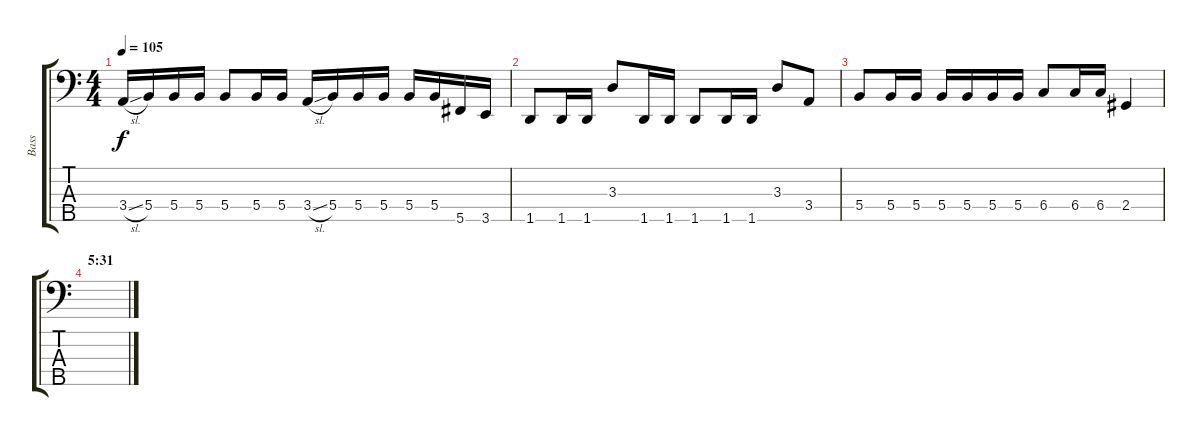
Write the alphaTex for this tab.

\track ("Bass" "Bass") {instrument electricbassfinger}
\staff {score tabs}
\tuning (A2 E2 B1 Gb1 Db1) {hide}
\ts (4 4)
\tempo 105
\clef f4
\ks c
3.4{sl}.16{dy f} 5.4.16 5.4.16 5.4.16 5.4.8 5.4.16 5.4.16 3.4{sl}.16 5.4.16 5.4.16 5.4.16 5.4.16 5.4.16 5.5.16 3.5.16 |
1.5.8 1.5.16 1.5.16 3.3.8 1.5.16 1.5.16 1.5.8 1.5.16 1.5.16 3.3.8 3.4.8 |
5.4.8 5.4.16 5.4.16 5.4.16 5.4.16 5.4.16 5.4.16 6.4.8 6.4.16 6.4.16 2.4.4 |
\section ("" "5:31")
